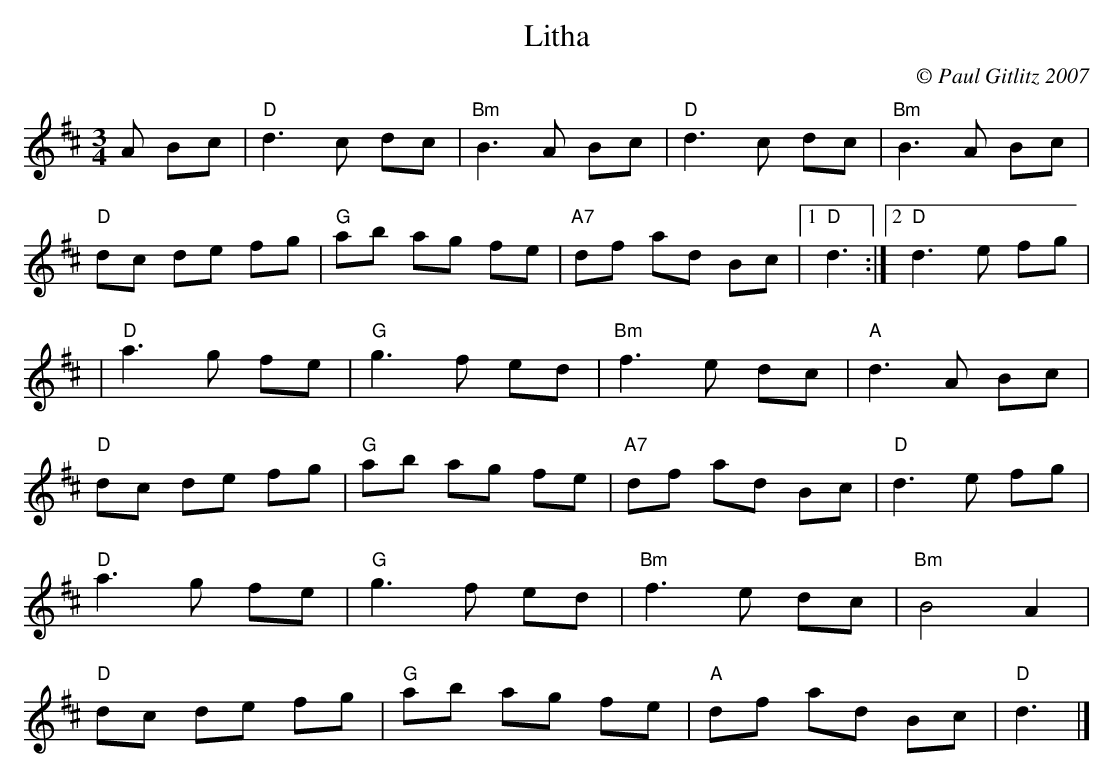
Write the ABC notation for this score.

X:1
T:Litha
M:3/4
C:© Paul Gitlitz 2007
K:D
A Bc|"D"d3c dc|"Bm"B3A Bc|"D"d3c dc|"Bm"B3A Bc|!
"D"dc de fg|"G"ab ag fe|"A7"df ad Bc |1"D"d3:|2"D"d3e fg|!
|"D"a3g fe|"G"g3f ed|"Bm"f3e dc|"A"d3A Bc|!
"D"dc de fg|"G"ab ag fe|"A7"df ad Bc |"D"d3e fg|!
"D"a3g fe|"G"g3f ed|"Bm"f3e dc|"Bm"B4A2|!
"D"dc de fg|"G"ab ag fe|"A"df ad Bc |"D"d3|]
